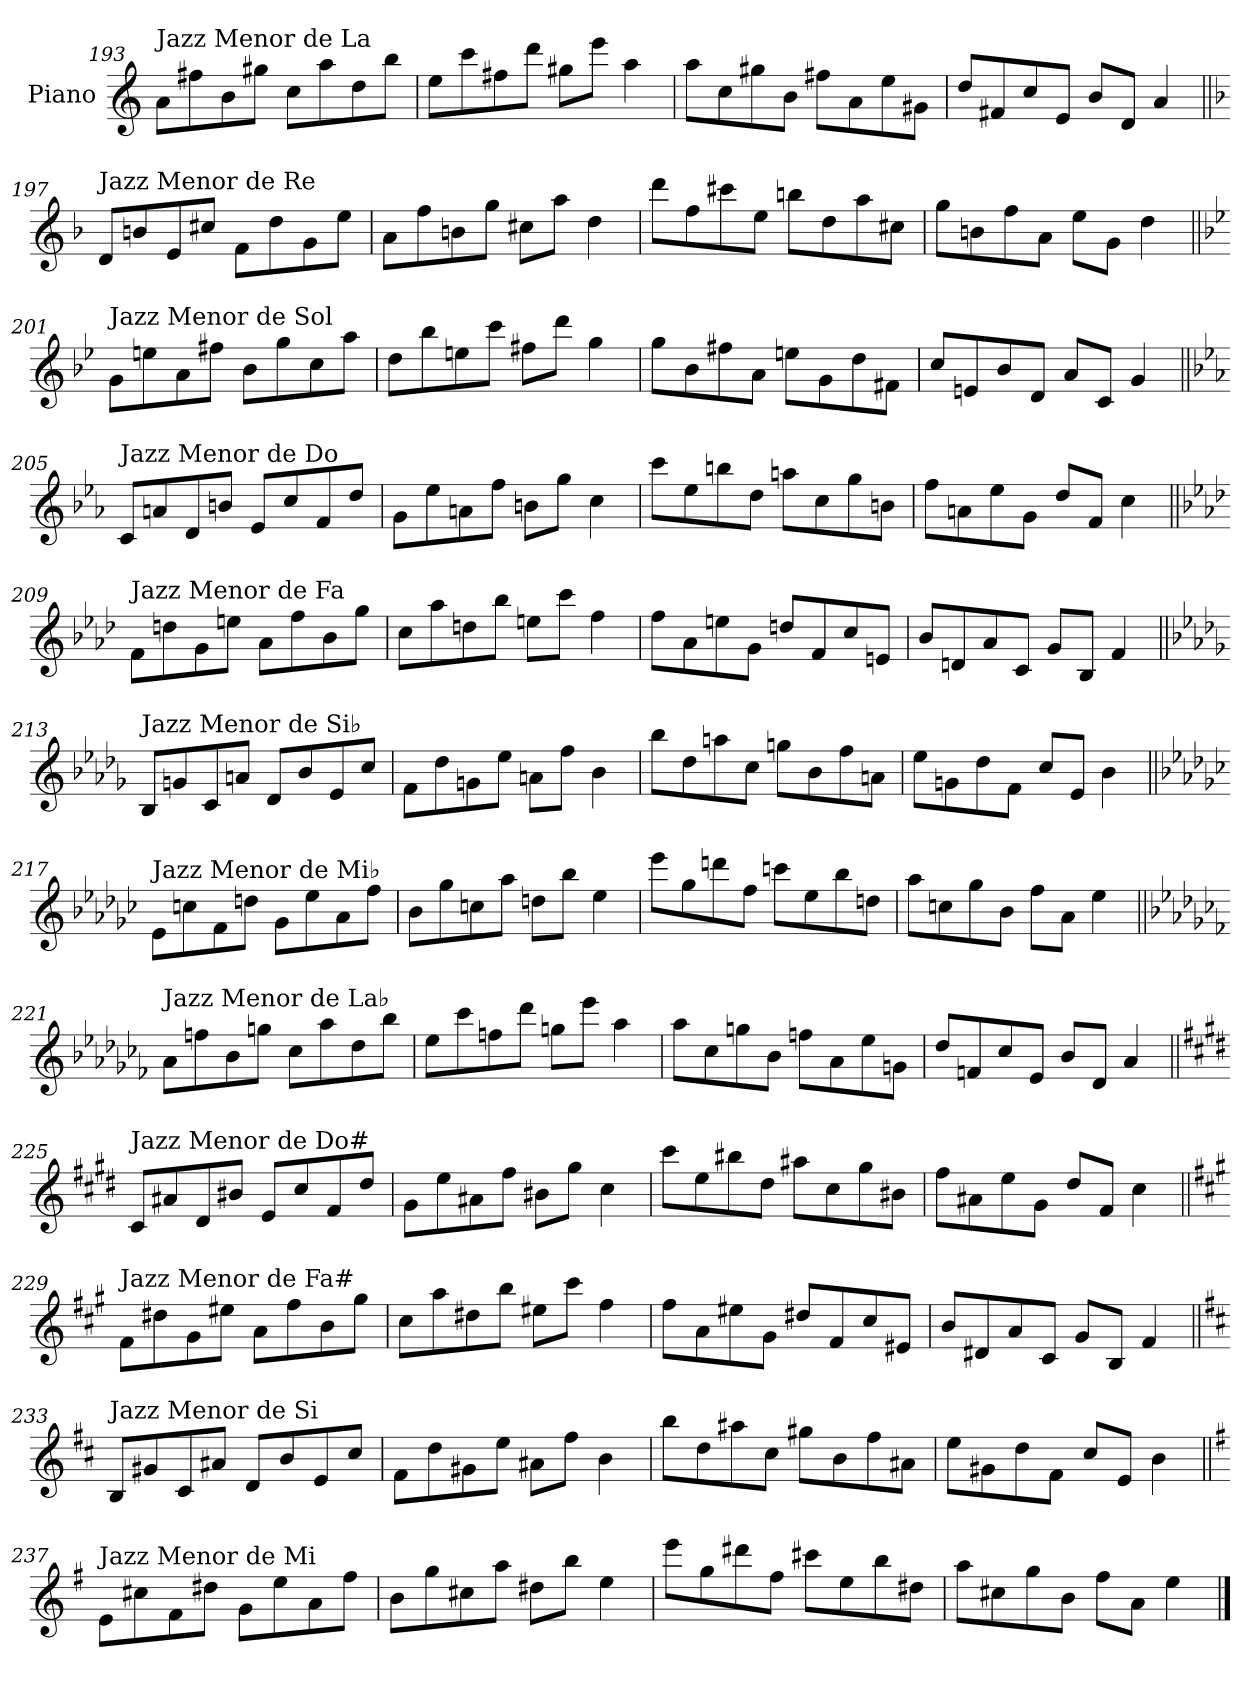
**kern
*part1
*staff1
*I"Piano
*I'Pno.
!!LO:PB:g=z
*clefG2
*k[]
=193
!LO:TX:a:t=Jazz Menor de La
8a\L
8ff#X\
8b\
8gg#X\J
8cc\L
8aa\
8dd\
8bb\J
=194
8ee\L
8ccc\
8ff#X\
8ddd\J
8gg#X\L
8eee\J
4aa\
=195
8aa\L
8cc\
8gg#X\
8b\J
8ff#X\L
8a\
8ee\
8g#X\J
=196
8dd/L
8f#X/
8cc/
8e/J
8b/L
8d/J
4a/
!!LO:LB:g=z
=197||
*k[b-]
!LO:TX:a:t=Jazz Menor de Re
8d/L
8bn/
8e/
8cc#X/J
8f\L
8dd\
8g\
8ee\J
=198
8a\L
8ff\
8bn\
8gg\J
8cc#X\L
8aa\J
4dd\
=199
8ddd\L
8ff\
8ccc#X\
8ee\J
8bbn\L
8dd\
8aa\
8cc#X\J
=200
8gg\L
8bn\
8ff\
8a\J
8ee\L
8g\J
4dd\
!!LO:LB:g=z
=201||
*k[b-e-]
!LO:TX:a:t=Jazz Menor de Sol
8g\L
8een\
8a\
8ff#X\J
8b-\L
8gg\
8cc\
8aa\J
=202
8dd\L
8bb-\
8een\
8ccc\J
8ff#X\L
8ddd\J
4gg\
=203
8gg\L
8b-\
8ff#X\
8a\J
8een\L
8g\
8dd\
8f#X\J
=204
8cc/L
8en/
8b-/
8d/J
8a/L
8c/J
4g/
!!LO:LB:g=z
=205||
*k[b-e-a-]
!LO:TX:a:t=Jazz Menor de Do
8c/L
8an/
8d/
8bn/J
8e-/L
8cc/
8f/
8dd/J
=206
8g\L
8ee-\
8an\
8ff\J
8bn\L
8gg\J
4cc\
=207
8ccc\L
8ee-\
8bbn\
8dd\J
8aan\L
8cc\
8gg\
8bn\J
=208
8ff\L
8an\
8ee-\
8g\J
8dd/L
8f/J
4cc\
!!LO:LB:g=z
=209||
*k[b-e-a-d-]
!LO:TX:a:t=Jazz Menor de Fa
8f\L
8ddn\
8g\
8een\J
8a-\L
8ff\
8b-\
8gg\J
=210
8cc\L
8aa-\
8ddn\
8bb-\J
8een\L
8ccc\J
4ff\
=211
8ff\L
8a-\
8een\
8g\J
8ddn/L
8f/
8cc/
8en/J
=212
8b-/L
8dn/
8a-/
8c/J
8g/L
8B-/J
4f/
!!LO:LB:g=z
=213||
*k[b-e-a-d-g-]
!LO:TX:a:t=Jazz Menor de Si♭
8B-/L
8gn/
8c/
8an/J
8d-/L
8b-/
8e-/
8cc/J
=214
8f\L
8dd-\
8gn\
8ee-\J
8an\L
8ff\J
4b-\
=215
8bb-\L
8dd-\
8aan\
8cc\J
8ggn\L
8b-\
8ff\
8an\J
=216
8ee-\L
8gn\
8dd-\
8f\J
8cc/L
8e-/J
4b-\
!!LO:PB:g=z
=217||
*k[b-e-a-d-g-c-]
!LO:TX:a:t=Jazz Menor de Mi♭
8e-\L
8ccn\
8f\
8ddn\J
8g-\L
8ee-\
8a-\
8ff\J
=218
8b-\L
8gg-\
8ccn\
8aa-\J
8ddn\L
8bb-\J
4ee-\
=219
8eee-\L
8gg-\
8dddn\
8ff\J
8cccn\L
8ee-\
8bb-\
8ddn\J
=220
8aa-\L
8ccn\
8gg-\
8b-\J
8ff\L
8a-\J
4ee-\
!!LO:LB:g=z
=221||
*k[b-e-a-d-g-c-f-]
!LO:TX:a:t=Jazz Menor de La♭
8a-\L
8ffn\
8b-\
8ggn\J
8cc-\L
8aa-\
8dd-\
8bb-\J
=222
8ee-\L
8ccc-\
8ffn\
8ddd-\J
8ggn\L
8eee-\J
4aa-\
=223
8aa-\L
8cc-\
8ggn\
8b-\J
8ffn\L
8a-\
8ee-\
8gn\J
=224
8dd-/L
8fn/
8cc-/
8e-/J
8b-/L
8d-/J
4a-/
!!LO:LB:g=z
=225||
*k[f#c#g#d#]
!LO:TX:a:t=Jazz Menor de Do#
8c#/L
8a#X/
8d#/
8b#X/J
8e/L
8cc#/
8f#/
8dd#/J
=226
8g#\L
8ee\
8a#X\
8ff#\J
8b#X\L
8gg#\J
4cc#\
=227
8ccc#\L
8ee\
8bb#X\
8dd#\J
8aa#X\L
8cc#\
8gg#\
8b#X\J
=228
8ff#\L
8a#X\
8ee\
8g#\J
8dd#/L
8f#/J
4cc#\
!!LO:LB:g=z
=229||
*k[f#c#g#]
!LO:TX:a:t=Jazz Menor de Fa#
8f#\L
8dd#X\
8g#\
8ee#X\J
8a\L
8ff#\
8b\
8gg#\J
=230
8cc#\L
8aa\
8dd#X\
8bb\J
8ee#X\L
8ccc#\J
4ff#\
=231
8ff#\L
8a\
8ee#X\
8g#\J
8dd#X/L
8f#/
8cc#/
8e#X/J
=232
8b/L
8d#X/
8a/
8c#/J
8g#/L
8B/J
4f#/
!!LO:LB:g=z
=233||
*k[f#c#]
!LO:TX:a:t=Jazz Menor de Si
8B/L
8g#X/
8c#/
8a#X/J
8d/L
8b/
8e/
8cc#/J
=234
8f#\L
8dd\
8g#X\
8ee\J
8a#X\L
8ff#\J
4b\
=235
8bb\L
8dd\
8aa#X\
8cc#\J
8gg#X\L
8b\
8ff#\
8a#X\J
=236
8ee\L
8g#X\
8dd\
8f#\J
8cc#/L
8e/J
4b\
!!LO:LB:g=z
=237||
*k[f#]
!LO:TX:a:t=Jazz Menor de Mi
8e\L
8cc#X\
8f#\
8dd#X\J
8g\L
8ee\
8a\
8ff#\J
=238
8b\L
8gg\
8cc#X\
8aa\J
8dd#X\L
8bb\J
4ee\
=239
8eee\L
8gg\
8ddd#X\
8ff#\J
8ccc#X\L
8ee\
8bb\
8dd#X\J
=240
8aa\L
8cc#X\
8gg\
8b\J
8ff#\L
8a\J
4ee\
==
*-
